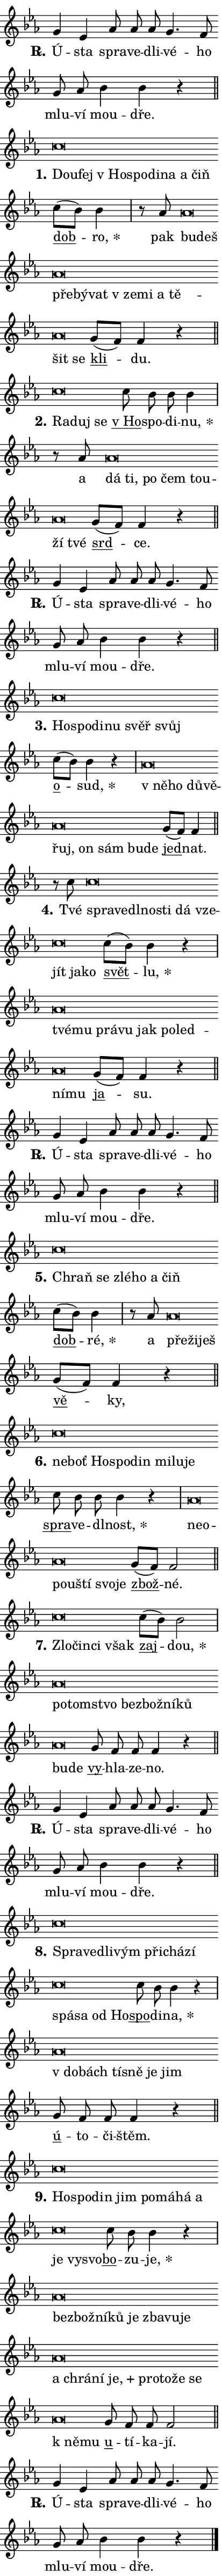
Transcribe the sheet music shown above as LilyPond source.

\version "2.24.0"
\header { tagline = "" }
\paper {
  indent = 0\cm
  top-margin = 0\cm
  right-margin = 0.13\cm % to fit lyric hyphens
  bottom-margin = 0\cm
  left-margin = 0\cm
  paper-width = 7\cm
  page-breaking = #ly:one-page-breaking
  system-system-spacing.basic-distance = #11
  score-system-spacing.basic-distance = #11
  ragged-last = ##f
}


%% Author: Thomas Morley
%% https://lists.gnu.org/archive/html/lilypond-user/2020-05/msg00002.html
#(define (line-position grob)
"Returns position of @var[grob} in current system:
   @code{'start}, if at first time-step
   @code{'end}, if at last time-step
   @code{'middle} otherwise
"
  (let* ((col (ly:item-get-column grob))
         (ln (ly:grob-object col 'left-neighbor))
         (rn (ly:grob-object col 'right-neighbor))
         (col-to-check-left (if (ly:grob? ln) ln col))
         (col-to-check-right (if (ly:grob? rn) rn col))
         (break-dir-left
           (and
             (ly:grob-property col-to-check-left 'non-musical #f)
             (ly:item-break-dir col-to-check-left)))
         (break-dir-right
           (and
             (ly:grob-property col-to-check-right 'non-musical #f)
             (ly:item-break-dir col-to-check-right))))
        (cond ((eqv? 1 break-dir-left) 'start)
              ((eqv? -1 break-dir-right) 'end)
              (else 'middle))))

#(define (tranparent-at-line-position vctor)
  (lambda (grob)
  "Relying on @code{line-position} select the relevant enry from @var{vctor}.
Used to determine transparency,"
    (case (line-position grob)
      ((end) (not (vector-ref vctor 0)))
      ((middle) (not (vector-ref vctor 1)))
      ((start) (not (vector-ref vctor 2))))))

noteHeadBreakVisibility =
#(define-music-function (break-visibility)(vector?)
"Makes @code{NoteHead}s transparent relying on @var{break-visibility}"
#{
  \override NoteHead.transparent =
    #(tranparent-at-line-position break-visibility)
#})

#(define delete-ledgers-for-transparent-note-heads
  (lambda (grob)
    "Reads whether a @code{NoteHead} is transparent.
If so this @code{NoteHead} is removed from @code{'note-heads} from
@var{grob}, which is supposed to be @code{LedgerLineSpanner}.
As a result ledgers are not printed for this @code{NoteHead}"
    (let* ((nhds-array (ly:grob-object grob 'note-heads))
           (nhds-list
             (if (ly:grob-array? nhds-array)
                 (ly:grob-array->list nhds-array)
                 '()))
           ;; Relies on the transparent-property being done before
           ;; Staff.LedgerLineSpanner.after-line-breaking is executed.
           ;; This is fragile ...
           (to-keep
             (remove
               (lambda (nhd)
                 (ly:grob-property nhd 'transparent #f))
               nhds-list)))
      ;; TODO find a better method to iterate over grob-arrays, similiar
      ;; to filter/remove etc for lists
      ;; For now rebuilt from scratch
      (set! (ly:grob-object grob 'note-heads)  '())
      (for-each
        (lambda (nhd)
          (ly:pointer-group-interface::add-grob grob 'note-heads nhd))
        to-keep))))

squashNotes = {
  \override NoteHead.X-extent = #'(-0.2 . 0.2)
  \override NoteHead.Y-extent = #'(-0.75 . 0)
  \override NoteHead.stencil =
    #(lambda (grob)
       (let ((pos (ly:grob-property grob 'staff-position)))
         (begin
           (if (< pos -7) (display "ERROR: Lower brevis then expected\n") (display ""))
           (if (<= pos -6) ly:text-interface::print ly:note-head::print))))
}
unSquashNotes = {
  \revert NoteHead.X-extent
  \revert NoteHead.Y-extent
  \revert NoteHead.stencil
}

hideNotes = \noteHeadBreakVisibility #begin-of-line-visible
unHideNotes = \noteHeadBreakVisibility #all-visible

% work-around for resetting accidentals
% https://lilypond.org/doc/v2.23/Documentation/notation/displaying-rhythms#unmetered-music
cadenzaMeasure = {
  \cadenzaOff
  \partial 1024 s1024
  \cadenzaOn
}

#(define-markup-command (accent layout props text) (markup?)
  "Underline accented syllable"
  (interpret-markup layout props
    #{\markup \override #'(offset . 4.3) \underline { #text }#}))

responsum = \markup \concat {
  "R" \hspace #-1.05 \path #0.1 #'((moveto 0 0.07) (lineto 0.9 0.8)) \hspace #0.05 "."
}

spaceSize = #0.6828661417322834 % exact space size for TeX Gyre Schola

\layout {
  \context {
    \Staff
    \remove "Time_signature_engraver"
    \override LedgerLineSpanner.after-line-breaking = #delete-ledgers-for-transparent-note-heads
  }
  \context {
    \Lyrics {
      \override LyricSpace.minimum-distance = \spaceSize
      \override LyricText.font-name = #"TeX Gyre Schola"
      \override LyricText.font-size = 1
      \override StanzaNumber.font-name = #"TeX Gyre Schola Bold"
      \override StanzaNumber.font-size = 1
    }
  }
  \context {
    \Score 
    \override NoteHead.text =
      #(lambda (grob) 
        (let ((pos (ly:grob-property grob 'staff-position)))
          #{\markup {
            \combine
              \halign #-0.55 \raise #(if (= pos -6) 0 0.5) \override #'(thickness . 2) \draw-line #'(3.2 . 0)
              \musicglyph "noteheads.sM1"
          }#}))
  }
}

% magnetic-lyrics.ily
%
%   written by
%     Jean Abou Samra <jean@abou-samra.fr>
%     Werner Lemberg <wl@gnu.org>
%
%   adapted by
%     Jiri Hon <jiri.hon@gmail.com>
%
% Version 2022-Apr-15

% https://www.mail-archive.com/lilypond-user@gnu.org/msg149350.html

#(define (Left_hyphen_pointer_engraver context)
   "Collect syllable-hyphen-syllable occurrences in lyrics and store
them in properties.  This engraver only looks to the left.  For
example, if the lyrics input is @code{foo -- bar}, it does the
following.

@itemize @bullet
@item
Set the @code{text} property of the @code{LyricHyphen} grob between
@q{foo} and @q{bar} to @code{foo}.

@item
Set the @code{left-hyphen} property of the @code{LyricText} grob with
text @q{foo} to the @code{LyricHyphen} grob between @q{foo} and
@q{bar}.
@end itemize

Use this auxiliary engraver in combination with the
@code{lyric-@/text::@/apply-@/magnetic-@/offset!} hook."
   (let ((hyphen #f)
         (text #f))
     (make-engraver
      (acknowledgers
       ((lyric-syllable-interface engraver grob source-engraver)
        (set! text grob)))
      (end-acknowledgers
       ((lyric-hyphen-interface engraver grob source-engraver)
        ;(when (not (grob::has-interface grob 'lyric-space-interface))
          (set! hyphen grob)));)
      ((stop-translation-timestep engraver)
       (when (and text hyphen)
         (ly:grob-set-object! text 'left-hyphen hyphen))
       (set! text #f)
       (set! hyphen #f)))))

#(define (lyric-text::apply-magnetic-offset! grob)
   "If the space between two syllables is less than the value in
property @code{LyricText@/.details@/.squash-threshold}, move the right
syllable to the left so that it gets concatenated with the left
syllable.

Use this function as a hook for
@code{LyricText@/.after-@/line-@/breaking} if the
@code{Left_@/hyphen_@/pointer_@/engraver} is active."
   (let ((hyphen (ly:grob-object grob 'left-hyphen #f)))
     (when hyphen
       (let ((left-text (ly:spanner-bound hyphen LEFT)))
         (when (grob::has-interface left-text 'lyric-syllable-interface)
           (let* ((common (ly:grob-common-refpoint grob left-text X))
                  (this-x-ext (ly:grob-extent grob common X))
                  (left-x-ext
                   (begin
                     ;; Trigger magnetism for left-text.
                     (ly:grob-property left-text 'after-line-breaking)
                     (ly:grob-extent left-text common X)))
                  ;; `delta` is the gap width between two syllables.
                  (delta (- (interval-start this-x-ext)
                            (interval-end left-x-ext)))
                  (details (ly:grob-property grob 'details))
                  (threshold (assoc-get 'squash-threshold details 0.2)))
             (when (< delta threshold)
               (let* (;; We have to manipulate the input text so that
                      ;; ligatures crossing syllable boundaries are not
                      ;; disabled.  For languages based on the Latin
                      ;; script this is essentially a beautification.
                      ;; However, for non-Western scripts it can be a
                      ;; necessity.
                      (lt (ly:grob-property left-text 'text))
                      (rt (ly:grob-property grob 'text))
                      (is-space (grob::has-interface hyphen 'lyric-space-interface))
                      (space (if is-space " " ""))
                      (extra-delta (if is-space spaceSize 0))
                      ;; Append new syllable.
                      (ltrt-space (if (and (string? lt) (string? rt))
                                (string-append lt space rt)
                                (make-concat-markup (list lt space rt))))
                      ;; Right-align `ltrt` to the right side.
                      (ltrt-space-markup (grob-interpret-markup
                               grob
                               (make-translate-markup
                                (cons (interval-length this-x-ext) 0)
                                (make-right-align-markup ltrt-space)))))
                 (begin
                   ;; Don't print `left-text`.
                   (ly:grob-set-property! left-text 'stencil #f)
                   ;; Set text and stencil (which holds all collected
                   ;; syllables so far) and shift it to the left.
                   (ly:grob-set-property! grob 'text ltrt-space)
                   (ly:grob-set-property! grob 'stencil ltrt-space-markup)
                   (ly:grob-translate-axis! grob (- (- delta extra-delta)) X))))))))))


#(define (lyric-hyphen::displace-bounds-first grob)
   ;; Make very sure this callback isn't triggered too early.
   (let ((left (ly:spanner-bound grob LEFT))
         (right (ly:spanner-bound grob RIGHT)))
     (ly:grob-property left 'after-line-breaking)
     (ly:grob-property right 'after-line-breaking)
     (ly:lyric-hyphen::print grob)))

squashThreshold = #0.4

\layout {
  \context {
    \Lyrics
    \consists #Left_hyphen_pointer_engraver
    \override LyricText.after-line-breaking =
      #lyric-text::apply-magnetic-offset!
    \override LyricHyphen.stencil = #lyric-hyphen::displace-bounds-first
    \override LyricText.details.squash-threshold = \squashThreshold
    \override LyricHyphen.minimum-distance = 0
    \override LyricHyphen.minimum-length = \squashThreshold
  }
}

squashText = \override LyricText.details.squash-threshold = 9999
unSquashText = \override LyricText.details.squash-threshold = \squashThreshold

leftText = \override LyricText.self-alignment-X = #LEFT
unLeftText = \revert LyricText.self-alignment-X

starOffset = #(lambda (grob) 
                (let ((x_offset (ly:self-alignment-interface::aligned-on-x-parent grob)))
                  (if (= x_offset 0) 0 (+ x_offset 1.2))))

star = #(define-music-function (syllable)(string?)
"Append star separator at the end of a syllable"
#{
  \once \override LyricText.X-offset = #starOffset
  \lyricmode { \markup {
    #syllable
    \override #'((font-name . "TeX Gyre Schola Bold")) \hspace #0.2 \lower #0.65 \larger "*"
  } }
#})

starAccent = #(define-music-function (syllable)(string?)
"Append star separator at the end of a syllable and make accent"
#{
  \once \override LyricText.X-offset = #starOffset
  \lyricmode { \markup {
    \accent #syllable
    \override #'((font-name . "TeX Gyre Schola Bold")) \hspace #0.2 \lower #0.65 \larger "*"
  } }
#})

breath = #(define-music-function (syllable)(string?)
"Append breathing indicator at the end of a syllable"
#{
  \lyricmode { \markup { #syllable "+" } }
#})

optionalBreath = #(define-music-function (syllable)(string?)
"Append optional breathing indicator at the end of a syllable"
#{
  \lyricmode { \markup { #syllable "(+)" } }
#})


\score {
    <<
        \new Voice = "melody" { \cadenzaOn \key es \major \relative { g'4 es as8 as as \bar "" g4. f8 \bar "" g as bes4 bes r \cadenzaMeasure \bar "||" \break } }
        \new Lyrics \lyricsto "melody" { \lyricmode { \set stanza = \responsum
Ú -- sta spra -- ve -- dli -- vé -- ho mlu -- ví mou -- dře. } }
    >>
    \layout {}
}

\score {
    <<
        \new Voice = "melody" { \cadenzaOn \key es \major \relative { \squashNotes c''\breve*1/16 \hideNotes \breve*1/16 \bar "" \breve*1/16 \bar "" \breve*1/16 \bar "" \breve*1/16 \bar "" \breve*1/16 \bar "" \breve*1/16 \breve*1/16 \bar "" \unHideNotes \unSquashNotes \bar "" c8[( bes)] bes4 \cadenzaMeasure \bar "|" r8 as8 \squashNotes as\breve*1/16 \hideNotes \breve*1/16 \bar "" \breve*1/16 \bar "" \breve*1/16 \bar "" \breve*1/16 \bar "" \breve*1/16 \bar "" \breve*1/16 \bar "" \breve*1/16 \bar "" \breve*1/16 \bar "" \breve*1/16 \breve*1/16 \bar "" \unHideNotes \unSquashNotes \bar "" g8[( f)] f4 r \cadenzaMeasure \bar "||" \break } }
        \new Lyrics \lyricsto "melody" { \lyricmode { \set stanza = "1."
\leftText Dou -- \squashText fej "v Ho" -- spo -- di -- na a čiň \unLeftText \unSquashText \markup \accent dob -- \star ro, pak \leftText bu -- \squashText deš pře -- bý -- vat "v ze" -- mi a tě -- šit se \unLeftText \unSquashText \markup \accent kli -- du. } }
    >>
    \layout {}
}

\score {
    <<
        \new Voice = "melody" { \cadenzaOn \key es \major \relative { \squashNotes c''\breve*1/16 \hideNotes \breve*1/16 \breve*1/16 \bar "" \unHideNotes \unSquashNotes \bar "" c8 bes bes bes4 \cadenzaMeasure \bar "|" r8 as8 \squashNotes as\breve*1/16 \hideNotes \breve*1/16 \bar "" \breve*1/16 \bar "" \breve*1/16 \bar "" \breve*1/16 \bar "" \breve*1/16 \breve*1/16 \bar "" \unHideNotes \unSquashNotes \bar "" g8[( f)] f4 r \cadenzaMeasure \bar "||" \break } }
        \new Lyrics \lyricsto "melody" { \lyricmode { \set stanza = "2."
\leftText Ra -- \squashText duj se \unLeftText \unSquashText \markup \accent "v Ho" -- spo -- di -- \star nu, a \leftText dá \squashText ti, po čem tou -- ží tvé \unLeftText \unSquashText \markup \accent srd -- ce. } }
    >>
    \layout {}
}

\score {
    <<
        \new Voice = "melody" { \cadenzaOn \key es \major \relative { g'4 es as8 as as \bar "" g4. f8 \bar "" g as bes4 bes r \cadenzaMeasure \bar "||" \break } }
        \new Lyrics \lyricsto "melody" { \lyricmode { \set stanza = \responsum
Ú -- sta spra -- ve -- dli -- vé -- ho mlu -- ví mou -- dře. } }
    >>
    \layout {}
}

\score {
    <<
        \new Voice = "melody" { \cadenzaOn \key es \major \relative { \squashNotes c''\breve*1/16 \hideNotes \breve*1/16 \bar "" \breve*1/16 \bar "" \breve*1/16 \bar "" \breve*1/16 \breve*1/16 \bar "" \unHideNotes \unSquashNotes \bar "" c8[( bes)] bes4 r \cadenzaMeasure \bar "|" \squashNotes as\breve*1/16 \hideNotes \breve*1/16 \bar "" \breve*1/16 \bar "" \breve*1/16 \bar "" \breve*1/16 \bar "" \breve*1/16 \bar "" \breve*1/16 \bar "" \breve*1/16 \breve*1/16 \bar "" \unHideNotes \unSquashNotes \bar "" g8[( f)] f4 \cadenzaMeasure \bar "||" \break } }
        \new Lyrics \lyricsto "melody" { \lyricmode { \set stanza = "3."
\leftText Ho -- \squashText spo -- di -- nu svěř svůj \unLeftText \unSquashText \markup \accent o -- \star sud, \leftText "v ně" -- \squashText ho dů -- vě -- řuj, on sám bu -- de \unLeftText \unSquashText \markup \accent jed -- nat. } }
    >>
    \layout {}
}

\score {
    <<
        \new Voice = "melody" { \cadenzaOn \key es \major \relative { r8 c''8 \squashNotes c\breve*1/16 \hideNotes \breve*1/16 \bar "" \breve*1/16 \bar "" \breve*1/16 \bar "" \breve*1/16 \bar "" \breve*1/16 \bar "" \breve*1/16 \bar "" \breve*1/16 \bar "" \breve*1/16 \breve*1/16 \bar "" \unHideNotes \unSquashNotes \bar "" c8[( bes)] bes4 r \cadenzaMeasure \bar "|" \squashNotes as\breve*1/16 \hideNotes \breve*1/16 \bar "" \breve*1/16 \bar "" \breve*1/16 \bar "" \breve*1/16 \bar "" \breve*1/16 \bar "" \breve*1/16 \bar "" \breve*1/16 \breve*1/16 \bar "" \unHideNotes \unSquashNotes \bar "" g8[( f)] f4 r \cadenzaMeasure \bar "||" \break } }
        \new Lyrics \lyricsto "melody" { \lyricmode { \set stanza = "4."
Tvé \leftText spra -- \squashText ve -- dl -- no -- sti dá vze -- jít ja -- ko \unLeftText \unSquashText \markup \accent svět -- \star lu, \leftText tvé -- \squashText mu prá -- vu jak po -- led -- ní -- mu \unLeftText \unSquashText \markup \accent ja -- su. } }
    >>
    \layout {}
}

\score {
    <<
        \new Voice = "melody" { \cadenzaOn \key es \major \relative { g'4 es as8 as as \bar "" g4. f8 \bar "" g as bes4 bes r \cadenzaMeasure \bar "||" \break } }
        \new Lyrics \lyricsto "melody" { \lyricmode { \set stanza = \responsum
Ú -- sta spra -- ve -- dli -- vé -- ho mlu -- ví mou -- dře. } }
    >>
    \layout {}
}

\score {
    <<
        \new Voice = "melody" { \cadenzaOn \key es \major \relative { \squashNotes c''\breve*1/16 \hideNotes \breve*1/16 \bar "" \breve*1/16 \bar "" \breve*1/16 \bar "" \breve*1/16 \breve*1/16 \bar "" \unHideNotes \unSquashNotes \bar "" c8[( bes)] bes4 \cadenzaMeasure \bar "|" r8 as8 \squashNotes as\breve*1/16 \hideNotes \breve*1/16 \breve*1/16 \bar "" \unHideNotes \unSquashNotes \bar "" g8[( f)] f4 r \cadenzaMeasure \bar "||" \break } }
        \new Lyrics \lyricsto "melody" { \lyricmode { \set stanza = "5."
\leftText Chraň \squashText se zlé -- ho a čiň \unLeftText \unSquashText \markup \accent dob -- \star ré, a \leftText pře -- \squashText ži -- ješ \unLeftText \unSquashText \markup \accent vě -- ky, } }
    >>
    \layout {}
}

\score {
    <<
        \new Voice = "melody" { \cadenzaOn \key es \major \relative { \squashNotes c''\breve*1/16 \hideNotes \breve*1/16 \bar "" \breve*1/16 \bar "" \breve*1/16 \bar "" \breve*1/16 \bar "" \breve*1/16 \bar "" \breve*1/16 \breve*1/16 \bar "" \unHideNotes \unSquashNotes \bar "" c8 bes bes bes4 r \cadenzaMeasure \bar "|" \squashNotes as\breve*1/16 \hideNotes \breve*1/16 \bar "" \breve*1/16 \bar "" \breve*1/16 \bar "" \breve*1/16 \breve*1/16 \bar "" \unHideNotes \unSquashNotes \bar "" g8[( f)] f2 \cadenzaMeasure \bar "||" \break } }
        \new Lyrics \lyricsto "melody" { \lyricmode { \set stanza = "6."
\leftText ne -- \squashText boť Ho -- spo -- din mi -- lu -- je \unLeftText \unSquashText \markup \accent spra -- ve -- dl -- \star nost, \leftText ne -- \squashText o -- pou -- ští svo -- je \unLeftText \unSquashText \markup \accent zbož -- né. } }
    >>
    \layout {}
}

\score {
    <<
        \new Voice = "melody" { \cadenzaOn \key es \major \relative { \squashNotes c''\breve*1/16 \hideNotes \breve*1/16 \bar "" \breve*1/16 \breve*1/16 \bar "" \unHideNotes \unSquashNotes \bar "" c8[( bes)] bes2 \cadenzaMeasure \bar "|" \squashNotes as\breve*1/16 \hideNotes \breve*1/16 \bar "" \breve*1/16 \bar "" \breve*1/16 \bar "" \breve*1/16 \bar "" \breve*1/16 \bar "" \breve*1/16 \bar "" \breve*1/16 \breve*1/16 \bar "" \unHideNotes \unSquashNotes \bar "" g8 f f f4 r \cadenzaMeasure \bar "||" \break } }
        \new Lyrics \lyricsto "melody" { \lyricmode { \set stanza = "7."
\leftText Zlo -- \squashText čin -- ci však \unLeftText \unSquashText \markup \accent zaj -- \star dou, \leftText po -- \squashText tom -- stvo bez -- bož -- ní -- ků bu -- de \unLeftText \unSquashText \markup \accent vy -- hla -- ze -- no. } }
    >>
    \layout {}
}

\score {
    <<
        \new Voice = "melody" { \cadenzaOn \key es \major \relative { g'4 es as8 as as \bar "" g4. f8 \bar "" g as bes4 bes r \cadenzaMeasure \bar "||" \break } }
        \new Lyrics \lyricsto "melody" { \lyricmode { \set stanza = \responsum
Ú -- sta spra -- ve -- dli -- vé -- ho mlu -- ví mou -- dře. } }
    >>
    \layout {}
}

\score {
    <<
        \new Voice = "melody" { \cadenzaOn \key es \major \relative { \squashNotes c''\breve*1/16 \hideNotes \breve*1/16 \bar "" \breve*1/16 \bar "" \breve*1/16 \bar "" \breve*1/16 \bar "" \breve*1/16 \bar "" \breve*1/16 \bar "" \breve*1/16 \bar "" \breve*1/16 \bar "" \breve*1/16 \breve*1/16 \bar "" \unHideNotes \unSquashNotes \bar "" c8 bes bes4 r \cadenzaMeasure \bar "|" \squashNotes as\breve*1/16 \hideNotes \breve*1/16 \bar "" \breve*1/16 \bar "" \breve*1/16 \bar "" \breve*1/16 \breve*1/16 \bar "" \unHideNotes \unSquashNotes \bar "" g8 f f f4 r \cadenzaMeasure \bar "||" \break } }
        \new Lyrics \lyricsto "melody" { \lyricmode { \set stanza = "8."
\leftText Spra -- \squashText ve -- dli -- vým při -- chá -- zí spá -- sa od Ho -- \unLeftText \unSquashText \markup \accent spo -- di -- \star na, \leftText "v do" -- \squashText bách tí -- sně je jim \unLeftText \unSquashText \markup \accent ú -- to -- či -- štěm. } }
    >>
    \layout {}
}

\score {
    <<
        \new Voice = "melody" { \cadenzaOn \key es \major \relative { \squashNotes c''\breve*1/16 \hideNotes \breve*1/16 \bar "" \breve*1/16 \bar "" \breve*1/16 \bar "" \breve*1/16 \bar "" \breve*1/16 \bar "" \breve*1/16 \bar "" \breve*1/16 \bar "" \breve*1/16 \bar "" \breve*1/16 \breve*1/16 \bar "" \unHideNotes \unSquashNotes \bar "" c8 bes bes4 r \cadenzaMeasure \bar "|" \squashNotes as\breve*1/16 \hideNotes \breve*1/16 \bar "" \breve*1/16 \bar "" \breve*1/16 \bar "" \breve*1/16 \bar "" \breve*1/16 \bar "" \breve*1/16 \bar "" \breve*1/16 \bar "" \breve*1/16 \bar "" \breve*1/16 \bar "" \breve*1/16 \bar "" \breve*1/16 \bar "" \breve*1/16 \bar "" \breve*1/16 \bar "" \breve*1/16 \bar "" \breve*1/16 \bar "" \breve*1/16 \breve*1/16 \bar "" \unHideNotes \unSquashNotes \bar "" g8 f f f2 \cadenzaMeasure \bar "||" \break } }
        \new Lyrics \lyricsto "melody" { \lyricmode { \set stanza = "9."
\leftText Ho -- \squashText spo -- din jim po -- má -- há a je vy -- svo -- \unLeftText \unSquashText \markup \accent bo -- zu -- \star je, \leftText bez -- \squashText bož -- ní -- ků je zba -- vu -- je a chrá -- ní \breath "je," pro -- to -- že se "k ně" -- mu \unLeftText \unSquashText \markup \accent u -- tí -- ka -- jí. } }
    >>
    \layout {}
}

\score {
    <<
        \new Voice = "melody" { \cadenzaOn \key es \major \relative { g'4 es as8 as as \bar "" g4. f8 \bar "" g as bes4 bes r \cadenzaMeasure \bar "||" \break } \bar "|." }
        \new Lyrics \lyricsto "melody" { \lyricmode { \set stanza = \responsum
Ú -- sta spra -- ve -- dli -- vé -- ho mlu -- ví mou -- dře. } }
    >>
    \layout {}
}
